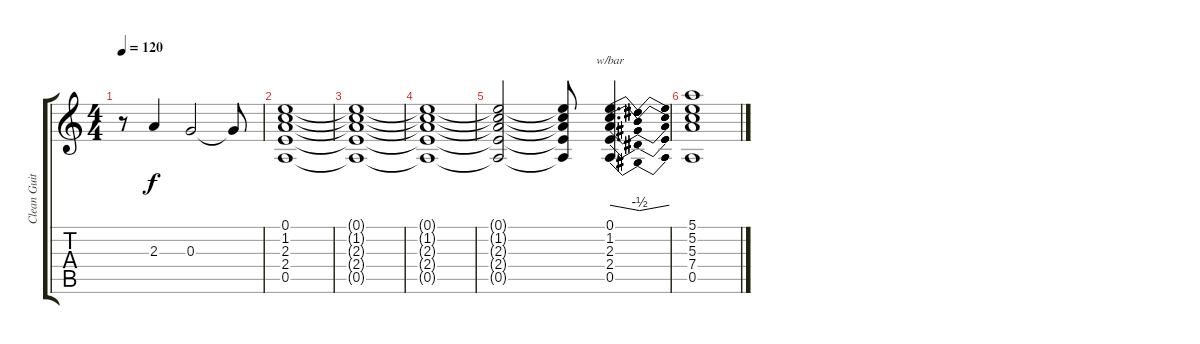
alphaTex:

\track ("Clean Guitar 1" "Clean Guit") {instrument acousticguitarsteel}
\staff {score tabs}
\tuning (E4 B3 G3 D3 A2 E2) {hide}
\ts (4 4)
\tempo 120
\clef g2
\ks c
r.8{dy f} 2.3.4 0.3.2 0.3{t}.8 |
(0.1 1.2 2.3 2.4 0.5).1 |
(0.1{t} 1.2{t} 2.3{t} 2.4{t} 0.5{t}).1 |
(0.1{t} 1.2{t} 2.3{t} 2.4{t} 0.5{t}).1 |
(0.1{t} 1.2{t} 2.3{t} 2.4{t} 0.5{t}).2 (0.1{t} 1.2{t} 2.3{t} 2.4{t} 0.5{t}).8 (0.1 1.2 2.3 2.4 0.5).4{d tbe (dip default 0 0 30 -2 60 0)} |
(5.1 5.2 5.3 7.4 0.5).1
